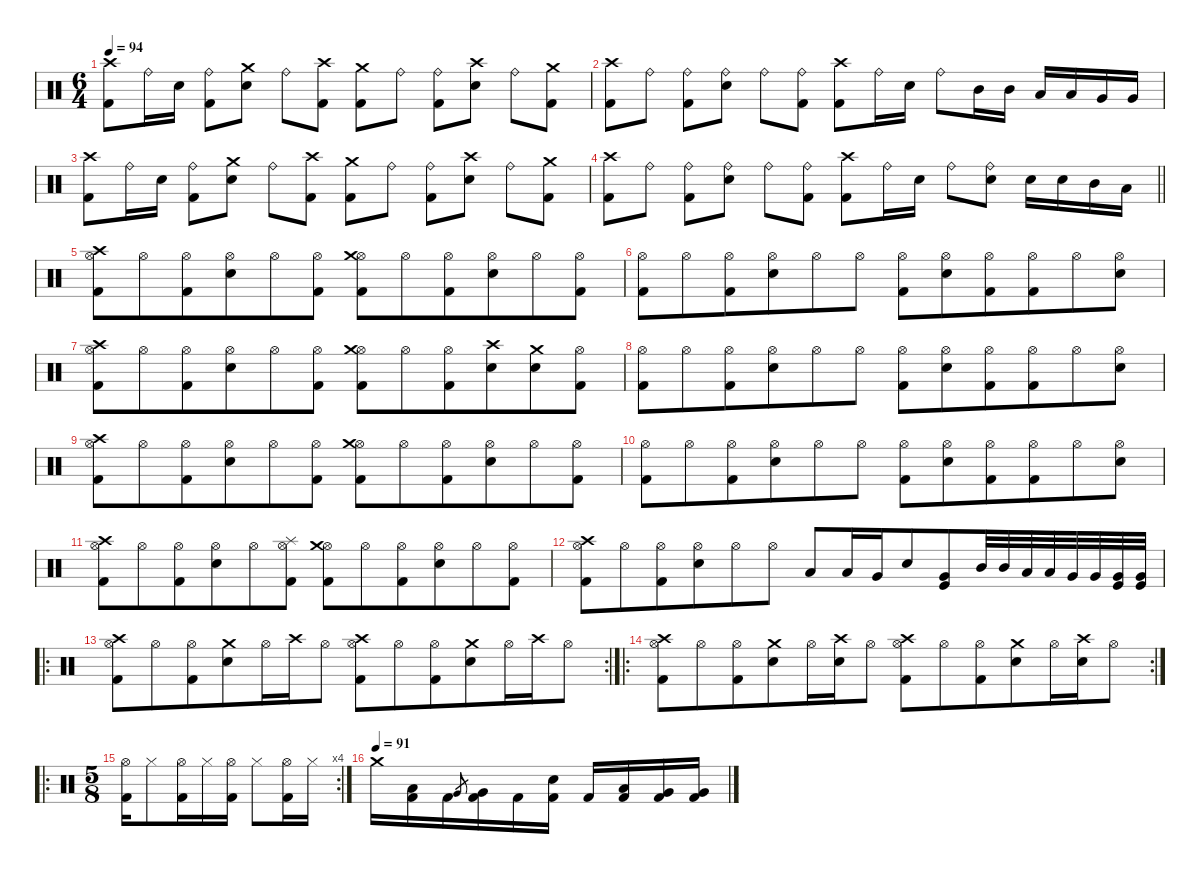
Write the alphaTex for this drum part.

\defaultSystemsLayout 4
\hideDynamics
\bracketExtendMode nobrackets
\multiBarRest
\singleTrackTrackNamePolicy hidden
\multiTrackTrackNamePolicy hidden
\firstSystemTrackNameMode fullname
\firstSystemTrackNameOrientation horizontal
\otherSystemsTrackNameOrientation horizontal
\track ("Drums" "drm.") {defaultSystemsLayout 4 instrument percussion}
\staff {score}
\articulation defaults
\ts (6 4)
\tempo 94
\clef neutral
\ks c
("Crash high (hit)" "Kick (hit) 2").8{dy fff beam Down} "Ride (bell)".16{dy f beam Down} "Snare (hit) 2".16{dy ff beam Down} ("Ride (bell)" "Kick (hit) 2").8{dy f beam Down} ("Crash medium (hit)" "Snare (hit) 2").8{dy fff beam Down} "Ride (bell)".8{dy f beam Down} ("Crash high (hit)" "Kick (hit) 2").8{dy fff beam Down} ("Crash medium (hit)" "Kick (hit) 2").8{beam Down} "Ride (bell)".8{dy f beam Down} ("Ride (bell)" "Kick (hit) 2").8{beam Down} ("Crash high (hit)" "Snare (hit) 2").8{dy fff beam Down} "Ride (bell)".8{dy f beam Down} ("Crash medium (hit)" "Kick (hit) 2").8{dy fff beam Down} |
("Crash high (hit)" "Kick (hit) 2").8{beam Down} "Ride (bell)".8{dy f beam Down} ("Ride (bell)" "Kick (hit) 2").8{beam Down} ("Ride (bell)" "Snare (hit) 2").8{beam Down} "Ride (bell)".8{beam Down} ("Ride (bell)" "Kick (hit) 2").8{beam Down} ("Crash high (hit)" "Kick (hit) 2").8{dy fff beam Down} "Ride (bell)".16{dy f beam Down} "Snare (hit) 2".16{dy fff beam Down} "Ride (bell)".8{dy f beam Down} "Mid Tom (hit)".16{dy fff beam Up} "Mid Tom (hit)".16{beam Up} "Low Tom (hit)".16{beam Up} "Low Tom (hit)".16{beam Up} "Very Low Tom (hit)".16{beam Up} "Very Low Tom (hit)".16{beam Up} |
("Crash high (hit)" "Kick (hit) 2").8{beam Down} "Ride (bell)".16{dy f beam Down} "Snare (hit) 2".16{dy ff beam Down} ("Ride (bell)" "Kick (hit) 2").8{dy f beam Down} ("Crash medium (hit)" "Snare (hit) 2").8{dy fff beam Down} "Ride (bell)".8{dy f beam Down} ("Crash high (hit)" "Kick (hit) 2").8{dy fff beam Down} ("Crash medium (hit)" "Kick (hit) 2").8{beam Down} "Ride (bell)".8{dy f beam Down} ("Ride (bell)" "Kick (hit) 2").8{beam Down} ("Crash high (hit)" "Snare (hit) 2").8{dy fff beam Down} "Ride (bell)".8{dy f beam Down} ("Crash medium (hit)" "Kick (hit) 2").8{dy fff beam Down} |
\barLineRight lightlight
("Crash high (hit)" "Kick (hit) 2").8{beam Down} "Ride (bell)".8{dy f beam Down} ("Ride (bell)" "Kick (hit) 2").8{beam Down} ("Ride (bell)" "Snare (hit) 2").8{beam Down} "Ride (bell)".8{beam Down} ("Ride (bell)" "Kick (hit) 2").8{beam Down} ("Crash high (hit)" "Kick (hit) 2").8{dy fff beam Down} "Ride (bell)".16{dy f beam Down} "Snare (hit) 2".16{dy fff beam Down} "Ride (bell)".8{dy f beam Down} ("Ride (bell)" "Snare (hit) 2").8{beam Down} "Snare (hit) 2".16{dy fff beam Down} "Snare (hit) 2".16{beam Down} "Mid Tom (hit)".16{beam Down} "Low Tom (hit)".16{beam Down} |
\beaming (8 6 6)
("Hi-Hat (open)" "Crash high (hit)" "Kick (hit) 2").8{dy ff beam Down} "Hi-Hat (open)".8{beam Down} ("Hi-Hat (open)" "Kick (hit) 2").8{beam Down} ("Hi-Hat (open)" "Snare (hit) 2").8{beam Down} "Hi-Hat (open)".8{beam Down} ("Hi-Hat (open)" "Kick (hit) 2").8{beam Down} ("Hi-Hat (open)" "Crash medium (hit)" "Kick (hit) 2").8{beam Down} "Hi-Hat (open)".8{beam Down} ("Hi-Hat (open)" "Kick (hit) 2").8{beam Down} ("Hi-Hat (open)" "Snare (hit) 2").8{beam Down} "Hi-Hat (open)".8{beam Down} ("Hi-Hat (open)" "Kick (hit) 2").8{beam Down} |
("Hi-Hat (open)" "Kick (hit) 2").8{beam Down} "Hi-Hat (open)".8{beam Down} ("Hi-Hat (open)" "Kick (hit) 2").8{beam Down} ("Hi-Hat (open)" "Snare (hit) 2").8{beam Down} "Hi-Hat (open)".8{beam Down} "Hi-Hat (open)".8{beam Down} ("Hi-Hat (open)" "Kick (hit) 2").8{beam Down} ("Hi-Hat (open)" "Snare (hit) 2").8{beam Down} ("Hi-Hat (open)" "Kick (hit) 2").8{beam Down} ("Hi-Hat (open)" "Kick (hit) 2").8{beam Down} "Hi-Hat (open)".8{beam Down} ("Hi-Hat (open)" "Snare (hit) 2").8{beam Down} |
("Hi-Hat (open)" "Crash high (hit)" "Kick (hit) 2").8{beam Down} "Hi-Hat (open)".8{beam Down} ("Hi-Hat (open)" "Kick (hit) 2").8{beam Down} ("Hi-Hat (open)" "Snare (hit) 2").8{beam Down} "Hi-Hat (open)".8{beam Down} ("Hi-Hat (open)" "Kick (hit) 2").8{beam Down} ("Hi-Hat (open)" "Crash medium (hit)" "Kick (hit) 2").8{beam Down} "Hi-Hat (open)".8{beam Down} ("Hi-Hat (open)" "Kick (hit) 2").8{beam Down} ("Crash high (hit)" "Snare (hit) 2").8{dy fff beam Down} ("Crash medium (hit)" "Snare (hit) 2").8{beam Down} ("Hi-Hat (open)" "Kick (hit) 2").8{dy ff beam Down} |
("Hi-Hat (open)" "Kick (hit) 2").8{beam Down} "Hi-Hat (open)".8{beam Down} ("Hi-Hat (open)" "Kick (hit) 2").8{beam Down} ("Hi-Hat (open)" "Snare (hit) 2").8{beam Down} "Hi-Hat (open)".8{beam Down} "Hi-Hat (open)".8{beam Down} ("Hi-Hat (open)" "Kick (hit) 2").8{beam Down} ("Hi-Hat (open)" "Snare (hit) 2").8{beam Down} ("Hi-Hat (open)" "Kick (hit) 2").8{beam Down} ("Hi-Hat (open)" "Kick (hit) 2").8{beam Down} "Hi-Hat (open)".8{beam Down} ("Hi-Hat (open)" "Snare (hit) 2").8{beam Down} |
("Hi-Hat (open)" "Crash high (hit)" "Kick (hit) 2").8{beam Down} "Hi-Hat (open)".8{beam Down} ("Hi-Hat (open)" "Kick (hit) 2").8{beam Down} ("Hi-Hat (open)" "Snare (hit) 2").8{beam Down} "Hi-Hat (open)".8{beam Down} ("Hi-Hat (open)" "Kick (hit) 2").8{beam Down} ("Hi-Hat (open)" "Crash medium (hit)" "Kick (hit) 2").8{beam Down} "Hi-Hat (open)".8{beam Down} ("Hi-Hat (open)" "Kick (hit) 2").8{beam Down} ("Hi-Hat (open)" "Snare (hit) 2").8{beam Down} "Hi-Hat (open)".8{beam Down} ("Hi-Hat (open)" "Kick (hit) 2").8{beam Down} |
("Hi-Hat (open)" "Kick (hit) 2").8{beam Down} "Hi-Hat (open)".8{beam Down} ("Hi-Hat (open)" "Kick (hit) 2").8{beam Down} ("Hi-Hat (open)" "Snare (hit) 2").8{beam Down} "Hi-Hat (open)".8{beam Down} "Hi-Hat (open)".8{beam Down} ("Hi-Hat (open)" "Kick (hit) 2").8{beam Down} ("Hi-Hat (open)" "Snare (hit) 2").8{beam Down} ("Hi-Hat (open)" "Kick (hit) 2").8{beam Down} ("Hi-Hat (open)" "Kick (hit) 2").8{beam Down} "Hi-Hat (open)".8{beam Down} ("Hi-Hat (open)" "Snare (hit) 2").8{beam Down} |
("Hi-Hat (open)" "Crash high (hit)" "Kick (hit) 2").8{beam Down} "Hi-Hat (open)".8{beam Down} ("Hi-Hat (open)" "Kick (hit) 2").8{beam Down} ("Hi-Hat (open)" "Snare (hit) 2").8{beam Down} "Hi-Hat (open)".8{beam Down} ("Hi-Hat (open)" "Splash (hit)" "Kick (hit) 2").8{beam Down} ("Hi-Hat (open)" "Crash medium (hit)" "Kick (hit) 2").8{beam Down} "Hi-Hat (open)".8{beam Down} ("Hi-Hat (open)" "Kick (hit) 2").8{beam Down} ("Hi-Hat (open)" "Snare (hit) 2").8{beam Down} "Hi-Hat (open)".8{beam Down} ("Hi-Hat (open)" "Kick (hit) 2").8{beam Down} |
("Hi-Hat (open)" "Crash high (hit)" "Kick (hit) 2").8{beam Down} "Hi-Hat (open)".8{beam Down} ("Hi-Hat (open)" "Kick (hit) 2").8{beam Down} ("Hi-Hat (open)" "Snare (hit) 2").8{beam Down} "Hi-Hat (open)".8{beam Down} "Hi-Hat (open)".8{beam Down} "Low Tom (hit)".8{dy fff beam Up} "Low Tom (hit)".16{beam Up} "Very Low Tom (hit)".16{beam Up} "Snare (hit) 2".8{beam Up} ("Very Low Tom (hit)" "Kick (hit)").8{beam Up} "Mid Tom (hit)".32{beam Up} "Mid Tom (hit)".32{beam Up} "Low Tom (hit)".32{beam Up} "Low Tom (hit)".32{beam Up} "Very Low Tom (hit)".32{beam Up} "Very Low Tom (hit)".32{beam Up} ("Very Low Tom (hit)" "Kick (hit)").32{beam Up} ("Very Low Tom (hit)" "Kick (hit)").32{beam Up} |
\ro
\rc 2
("Hi-Hat (open)" "Crash high (hit)" "Kick (hit) 2").8{dy ff beam Down} "Hi-Hat (open)".8{beam Down} ("Hi-Hat (open)" "Kick (hit) 2").8{beam Down} ("Crash medium (hit)" "Snare (hit) 2").8{dy fff beam Down} "Hi-Hat (open)".16{dy ff beam Down} "Crash high (hit)".16{dy fff beam Down} "Hi-Hat (open)".8{dy ff beam Down} ("Hi-Hat (open)" "Crash high (hit)" "Kick (hit) 2").8{beam Down} "Hi-Hat (open)".8{beam Down} ("Hi-Hat (open)" "Kick (hit) 2").8{beam Down} ("Crash medium (hit)" "Snare (hit) 2").8{dy fff beam Down} "Hi-Hat (open)".16{dy ff beam Down} "Crash high (hit)".16{dy fff beam Down} "Hi-Hat (open)".8{dy ff beam Down} |
\ro
\rc 2
("Hi-Hat (open)" "Crash high (hit)" "Kick (hit) 2").8{beam Down} "Hi-Hat (open)".8{beam Down} ("Hi-Hat (open)" "Kick (hit) 2").8{beam Down} ("Crash medium (hit)" "Snare (hit) 2").8{dy fff beam Down} "Hi-Hat (open)".16{dy ff beam Down} ("Crash high (hit)" "Snare (hit) 2").16{dy fff beam Down} "Hi-Hat (open)".8{dy ff beam Down} ("Hi-Hat (open)" "Crash high (hit)" "Kick (hit) 2").8{beam Down} "Hi-Hat (open)".8{beam Down} ("Hi-Hat (open)" "Kick (hit) 2").8{beam Down} ("Crash medium (hit)" "Snare (hit) 2").8{dy fff beam Down} "Hi-Hat (open)".16{dy ff beam Down} ("Crash high (hit)" "Snare (hit) 2").16{dy fff beam Down} "Hi-Hat (open)".8{dy ff beam Down} |
\ro
\rc 4
\ts (5 8)
\beaming (8 3 2)
("Hi-Hat (open)" "Kick (hit) 2").16{dy fff beam Down} "Hi-Hat (closed)".8{dy f beam Down} ("Hi-Hat (open)" "Kick (hit) 2").16{dy fff beam Down} "Hi-Hat (closed)".16{dy f beam Down} ("Hi-Hat (open)" "Kick (hit) 2").16{beam Down} "Hi-Hat (closed)".8{beam Down} ("Hi-Hat (open)" "Kick (hit) 2").16{dy fff beam Down} "Hi-Hat (closed)".16{dy f beam Down} |
\tempo (91)
"Crash medium (hit)".16{dy fff beam Down} ("Low Tom (hit)" "Kick (hit) 2").16{dy ff beam Down} "Kick (hit) 2".16{dy f beam Down} "Very Low Tom (hit)".8{gr dy p beam Up} ("Very Low Tom (hit)" "Kick (hit) 2").16{dy f beam Down} "Kick (hit) 2".16{beam Down} ("Snare (hit) 2" "Kick (hit) 2").16{dy fff beam Down} "Kick (hit) 2".16{dy f beam Up} ("Low Tom (hit)" "Kick (hit) 2").16{dy ff beam Up} ("Very Low Tom (hit)" "Kick (hit) 2").16{dy f beam Up} ("Kick (hit) 2" "Very Low Tom (hit)").16{dy mf beam Up}
